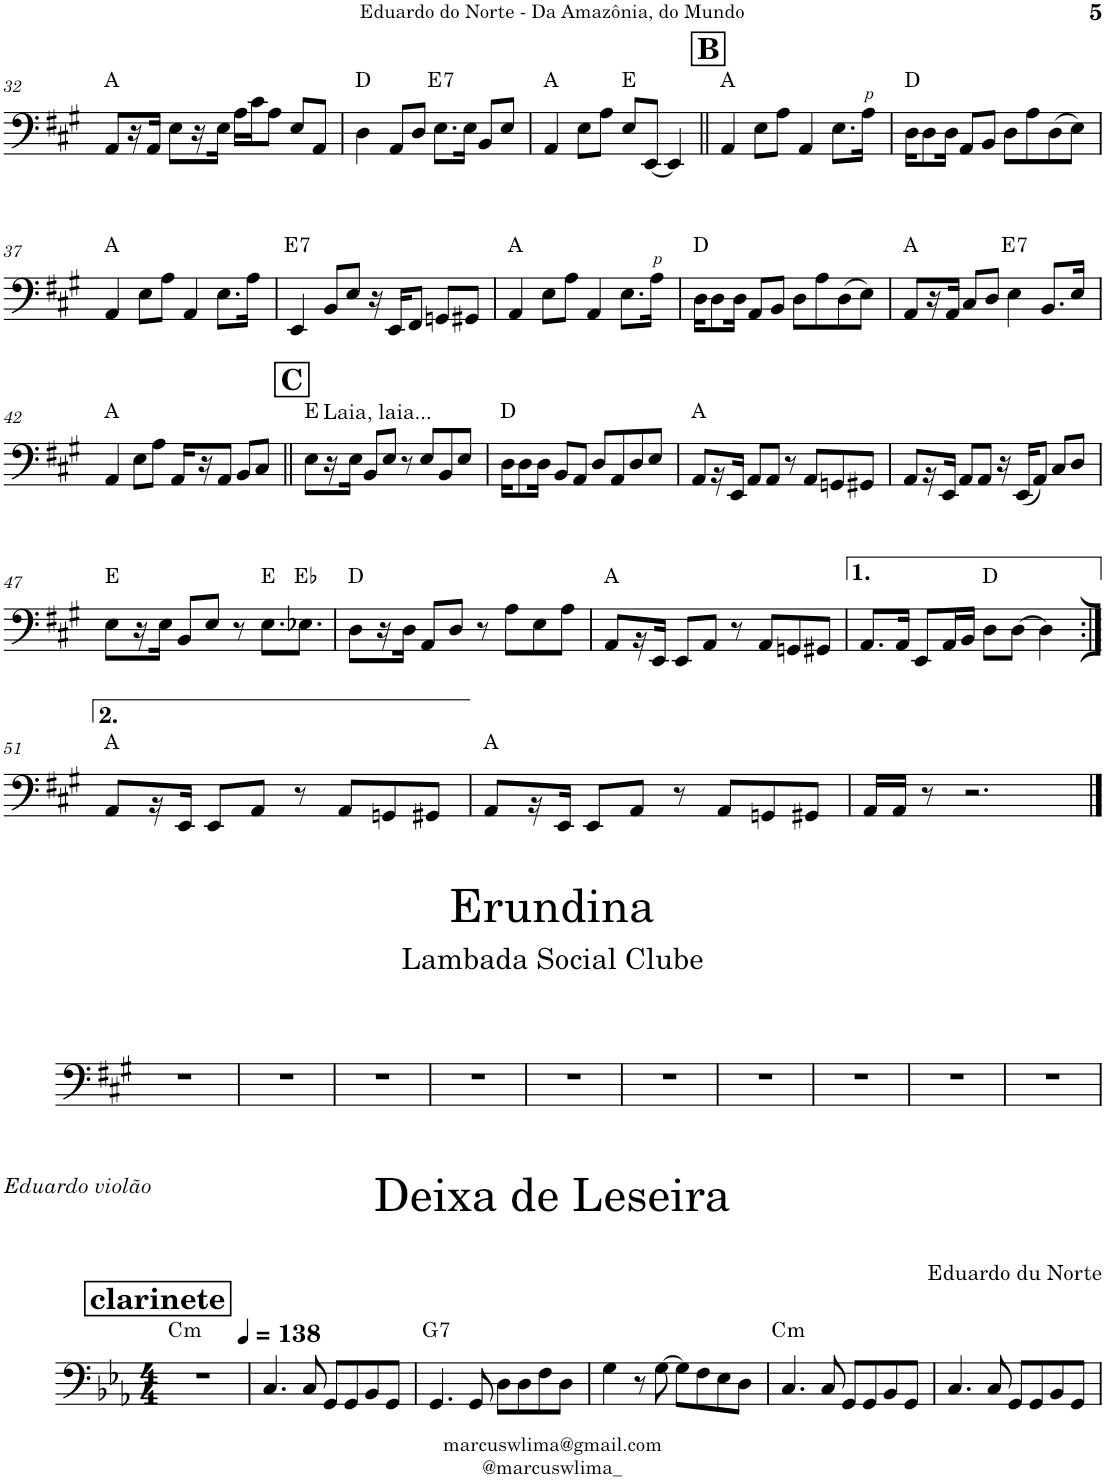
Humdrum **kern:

**kern	**harte
*part1	*part1
*staff1	*
*I"Electric Bass	*
*I'B.	*
!!LO:PB:g=z
*clefF4	*
*Trd7c12	*
*k[f#c#g#]	*
*M4/4	*
=32	=32
8AA/L	A:maj
16r	.
16AA/JL	.
8E\L	.
16r	.
16E\JL	.
16A\LL	.
16c#\J	.
8A\J	.
8E/L	.
8AA/J	.
=33	=33
4D\	D:maj
8AA/L	.
8D/J	.
!	!LO:H:kt=7
8.E\L	E:7
16E\Jk	.
8BB/L	.
8E/J	.
=34	=34
4AA/	A:maj
8E\L	.
8A\J	.
8E/L	E:maj
[8EE/J	.
4EE/]	.
!!LO:REH:place=s1:a:B:cj:fs=14:t=B
=35||	=35||
4AA/	A:maj
8E\L	.
8A\J	.
4AA/	.
8.E\L	.
16A\Jk	.
=36	=36
16D\KL	D:maj
8D\	.
16D\Jk	.
8AA/L	.
8BB/J	.
8D\L	.
8A\	.
(8D\	.
8E\J)	.
!!LO:LB:g=z
=37	=37
4AA/	A:maj
8E\L	.
8A\J	.
4AA/	.
8.E\L	.
16A\Jk	.
=38	=38
!	!LO:H:kt=7
4EE/	E:7
8BB/L	.
8E/J	.
16r	.
16EE/KL	.
8FF#/J	.
8GGn/L	.
8GG#X/J	.
=39	=39
4AA/	A:maj
8E\L	.
8A\J	.
4AA/	.
8.E\L	.
16A\Jk	.
=40	=40
16D\KL	D:maj
8D\	.
16D\Jk	.
8AA/L	.
8BB/J	.
8D\L	.
8A\	.
(8D\	.
8E\J)	.
=41	=41
8AA/L	A:maj
16r	.
16AA/JL	.
8C#/L	.
8D/J	.
!	!LO:H:kt=7
4E\	E:7
8.BB/L	.
16E/Jk	.
!!LO:LB:g=z
=42	=42
4AA/	A:maj
8E\L	.
8A\J	.
16AA/LL	.
16r	.
8AA/J	.
8BB/L	.
8C#/J	.
!!LO:REH:place=s1:a:B:cj:fs=14:t=C
=43||	=43||
8E\L	E:maj
!LO:TX:a:t=Laia, laia...	!
16r	.
16E\JL	.
8BB/L	.
8E/J	.
8r	.
8E/L	.
8BB/	.
8E/J	.
=44	=44
16D\KL	D:maj
8D\	.
16D\Jk	.
8BB/L	.
8AA/J	.
8D/L	.
8AA/	.
8D/	.
8E/J	.
=45	=45
8AA/L	A:maj
16r	.
16EE/JL	.
8AA/L	.
8AA/J	.
8r	.
8AA/L	.
8GGn/	.
8GG#X/J	.
=46	=46
8AA/L	.
16r	.
16EE/JL	.
8AA/L	.
8AA/J	.
16r	.
(16EE/KL	.
8AA/J)	.
8C#/L	.
8D/J	.
!!LO:LB:g=z
=47	=47
8E\L	E:maj
16r	.
16E\JL	.
8BB/L	.
8E/J	.
8r	.
8.E\L	E:maj
8.E-X\J	Eb:maj
=48	=48
8D\L	D:maj
16r	.
16D\JL	.
8AA/L	.
8D/J	.
8r	.
8A\L	.
8E\	.
8A\J	.
=49	=49
8AA/L	A:maj
16r	.
16EE/JL	.
8EE/L	.
8AA/J	.
8r	.
8AA/L	.
8GGn/	.
8GG#X/J	.
=50	=50
8.AA/L	.
16AA/Jk	.
8EE/L	.
16AA/L	.
16BB/JJ	.
8D\L	D:maj
[8D\J	.
4D\]	.
!!LO:LB:g=z
=51:|!	=51:|!
8AA/L	A:maj
16r	.
16EE/JL	.
8EE/L	.
8AA/J	.
8r	.
8AA/L	.
8GGn/	.
8GG#X/J	.
=52	=52
8AA/L	A:maj
16r	.
16EE/JL	.
8EE/L	.
8AA/J	.
8r	.
8AA/L	.
8GGn/	.
8GG#X/J	.
=53	=53
16AA/LL	.
16AA/JJ	.
8r	.
2.r	.
!!LO:LB:g=z
==1	==1
1r	.
=2	=2
1r	.
=3	=3
1r	.
=4	=4
1r	.
=5	=5
1r	.
=6	=6
1r	.
=7	=7
1r	.
=8	=8
1r	.
=9	=9
1r	.
=10	=10
1r	.
!!LO:LB:g=z
=1	=1
!!LO:REH:place=s1:a:B:cj:fs=14:t=clarinete
*k[b-e-a-]	*
*M4/4	*
*MM138	*
!	!LO:H:kt=m
1r	C:min
=2	=2
4.C/	.
8C/	.
8GG/L	.
8GG/	.
8BB-/	.
8GG/J	.
=3	=3
!	!LO:H:kt=7
4.GG/	G:7
8GG/	.
8D\L	.
8D\	.
8F\	.
8D\J	.
=4	=4
4G\	.
8r	.
[8G\	.
8G\L]	.
8F\	.
8E-\	.
8D\J	.
=5	=5
!	!LO:H:kt=m
4.C/	C:min
8C/	.
8GG/L	.
8GG/	.
8BB-/	.
8GG/J	.
=6	=6
4.C/	.
8C/	.
8GG/L	.
8GG/	.
8BB-/	.
8GG/J	.
=	=
*-	*-
